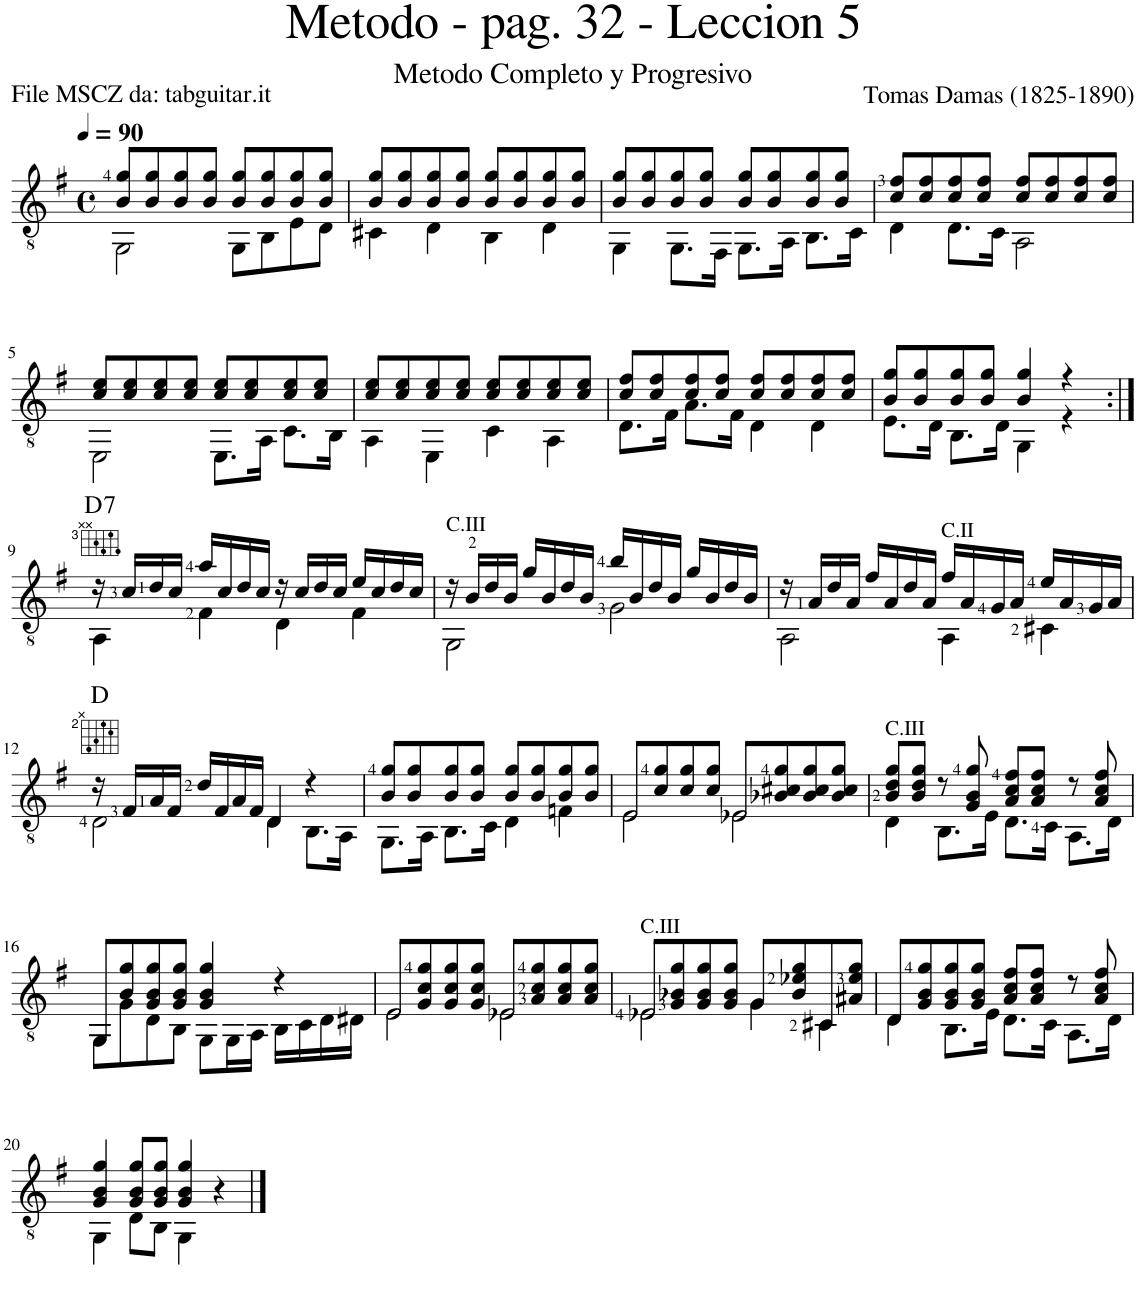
**kern	**harte
*part1	*part1
*staff1	*
*I"Guitar	*
*I'Guit.	*
*clefGv2	*
*k[f#]	*
*M4/4	*
*met(c)	*
*MM90	*
=1	=1
*^	*
8B/ 8g/L	2GG\	.
8B/ 8g/	.	.
8B/ 8g/	.	.
8B/ 8g/J	.	.
8B/ 8g/L	8GG\L	.
8B/ 8g/	8BB\	.
8B/ 8g/	8E\	.
8B/ 8g/J	8D\J	.
=2	=2	=2
8B/ 8g/L	4C#X\	.
8B/ 8g/	.	.
8B/ 8g/	4D\	.
8B/ 8g/J	.	.
8B/ 8g/L	4BB\	.
8B/ 8g/	.	.
8B/ 8g/	4D\	.
8B/ 8g/J	.	.
=3	=3	=3
8B/ 8g/L	4GG\	.
8B/ 8g/	.	.
8B/ 8g/	8.GG\L	.
8B/ 8g/J	.	.
.	16FF#\Jk	.
8B/ 8g/L	8.GG\L	.
8B/ 8g/	.	.
.	16AA\Jk	.
8B/ 8g/	8.BB\L	.
8B/ 8g/J	.	.
.	16C\Jk	.
=4	=4	=4
8c/ 8f#/L	4D\	.
8c/ 8f#/	.	.
8c/ 8f#/	8.D\L	.
8c/ 8f#/J	.	.
.	16C\Jk	.
8c/ 8f#/L	2AA\	.
8c/ 8f#/	.	.
8c/ 8f#/	.	.
8c/ 8f#/J	.	.
!!LO:LB:g=z	!!
=5	=5	=5
8c/ 8e/L	2EE\	.
8c/ 8e/	.	.
8c/ 8e/	.	.
8c/ 8e/J	.	.
8c/ 8e/L	8.EE\L	.
8c/ 8e/	.	.
.	16AA\Jk	.
8c/ 8e/	8.C\L	.
8c/ 8e/J	.	.
.	16BB\Jk	.
=6	=6	=6
8c/ 8e/L	4AA\	.
8c/ 8e/	.	.
8c/ 8e/	4EE\	.
8c/ 8e/J	.	.
8c/ 8e/L	4C\	.
8c/ 8e/	.	.
8c/ 8e/	4AA\	.
8c/ 8e/J	.	.
=7	=7	=7
8c/ 8f#/L	8.D\L	.
8c/ 8f#/	.	.
.	16F#\Jk	.
8c/ 8f#/	8.A\L	.
8c/ 8f#/J	.	.
.	16F#\Jk	.
8c/ 8f#/L	4D\	.
8c/ 8f#/	.	.
8c/ 8f#/	4D\	.
8c/ 8f#/J	.	.
=8	=8	=8
8B/ 8g/L	8.E\L	.
8B/ 8g/	.	.
.	16D\Jk	.
8B/ 8g/	8.BB\L	.
8B/ 8g/J	.	.
.	16D\Jk	.
4B/ 4g/	4GG\	.
4r	4r	.
!!LO:LB:g=z	!!
=9:|!	=9:|!	=9:|!
!	!	!LO:H:kt=7
16r	4AA\	D:7
16c/LL	.	.
16d/	.	.
16c/JJ	.	.
16a/LL	4F#\	.
16c/	.	.
16d/	.	.
16c/JJ	.	.
16r	4D\	.
16c/LL	.	.
16d/	.	.
16c/JJ	.	.
16e/LL	4F#\	.
16c/	.	.
16d/	.	.
16c/JJ	.	.
=10	=10	=10
!LO:TX:a:t=C.III	!	!
16r	2GG\	.
16B/LL	.	.
16d/	.	.
16B/JJ	.	.
16g/LL	.	.
16B/	.	.
16d/	.	.
16B/JJ	.	.
16b/LL	2G\	.
16B/	.	.
16d/	.	.
16B/JJ	.	.
16g/LL	.	.
16B/	.	.
16d/	.	.
16B/JJ	.	.
=11	=11	=11
16r	2AA\	.
16A/LL	.	.
16d/	.	.
16A/JJ	.	.
16f#/LL	.	.
16A/	.	.
16d/	.	.
16A/JJ	.	.
!LO:TX:a:t=C.II	!	!
16f#/LL	4AA\	.
16A/	.	.
16G/	.	.
16A/JJ	.	.
16e/LL	4C#X\	.
16A/	.	.
16G/	.	.
16A/JJ	.	.
!!LO:LB:g=z	!!
=12	=12	=12
16r	2D\	D:maj
16F#/LL	.	.
16A/	.	.
16F#/JJ	.	.
16d/LL	.	.
16F#/	.	.
16A/	.	.
16F#/JJ	.	.
4D/	4D\	.
4r	8.BB\L	.
.	16AA\Jk	.
=13	=13	=13
8B/ 8g/L	8.GG\L	.
8B/ 8g/	.	.
.	16AA\Jk	.
8B/ 8g/	8.BB\L	.
8B/ 8g/J	.	.
.	16C\Jk	.
8B/ 8g/L	4D\	.
8B/ 8g/	.	.
8B/ 8g/	4Fn\	.
8B/ 8g/J	.	.
=14	=14	=14
!LO:N:head=open	!	!
8E/L	2E\	.
8c/ 8g/	.	.
8c/ 8g/	.	.
8c/ 8g/J	.	.
!LO:N:head=open	!	!
8E-X/L	2E-\	.
8B-X/ 8c#X/ 8g/	.	.
8B-/ 8c#/ 8g/	.	.
8B-/ 8c#/ 8g/J	.	.
=15	=15	=15
!LO:TX:a:t=C.III	!	!
8B/ 8d/ 8g/L	4D\	.
8B/ 8d/ 8g/J	.	.
8r	8.BB\L	.
8G/ 8B/ 8g/	.	.
.	16E\Jk	.
8A/ 8c/ 8f#/L	8.D\L	.
8A/ 8c/ 8f#/J	.	.
.	16C\Jk	.
8r	8.AA\L	.
8A/ 8c/ 8f#/	.	.
.	16D\Jk	.
!!LO:LB:g=z	!!
=16	=16	=16
8GG/L	8GG\L	.
8B/ 8g/	8G\	.
8G/ 8B/ 8g/	8D\	.
8G/ 8B/ 8g/J	8BB\J	.
4G/ 4B/ 4g/	8GG\L	.
.	16GG\L	.
.	16AA\JJ	.
4r	16BB\LL	.
.	16C\	.
.	16D\	.
.	16D#X\JJ	.
=17	=17	=17
!LO:N:head=open	!	!
8E/L	2E\	.
8G/ 8c/ 8g/	.	.
8G/ 8c/ 8g/	.	.
8G/ 8c/ 8g/J	.	.
!LO:N:head=open	!	!
8E-X/L	2E-\	.
8A/ 8c/ 8g/	.	.
8A/ 8c/ 8g/	.	.
8A/ 8c/ 8g/J	.	.
=18	=18	=18
!LO:TX:a:t=C.III	!	!
!LO:N:head=open	!	!
8E-X/L	2E-\	.
8G/ 8B-X/ 8g/	.	.
8G/ 8B-/ 8g/	.	.
8G/ 8B-/ 8g/J	.	.
8G/L	4G\	.
8B-/ 8e-X/ 8g/	.	.
8C#X/	4C#\	.
8A#X/ 8e-/ 8g/J	.	.
=19	=19	=19
8D/L	4D\	.
8G/ 8B/ 8g/	.	.
8G/ 8B/ 8g/	8.BB\L	.
8G/ 8B/ 8g/J	.	.
.	16E\Jk	.
8A/ 8c/ 8f#/L	8.D\L	.
8A/ 8c/ 8f#/J	.	.
.	16C\Jk	.
8r	8.AA\L	.
8A/ 8c/ 8f#/	.	.
.	16D\Jk	.
!!LO:LB:g=z	!!
=20	=20	=20
4G/ 4B/ 4g/	4GG\	.
8G/ 8B/ 8g/L	8D\L	.
8G/ 8B/ 8g/J	8BB\J	.
4G/ 4B/ 4g/	4GG\	.
4r	4ryy	.
*v	*v	*
==	==
*-	*-
